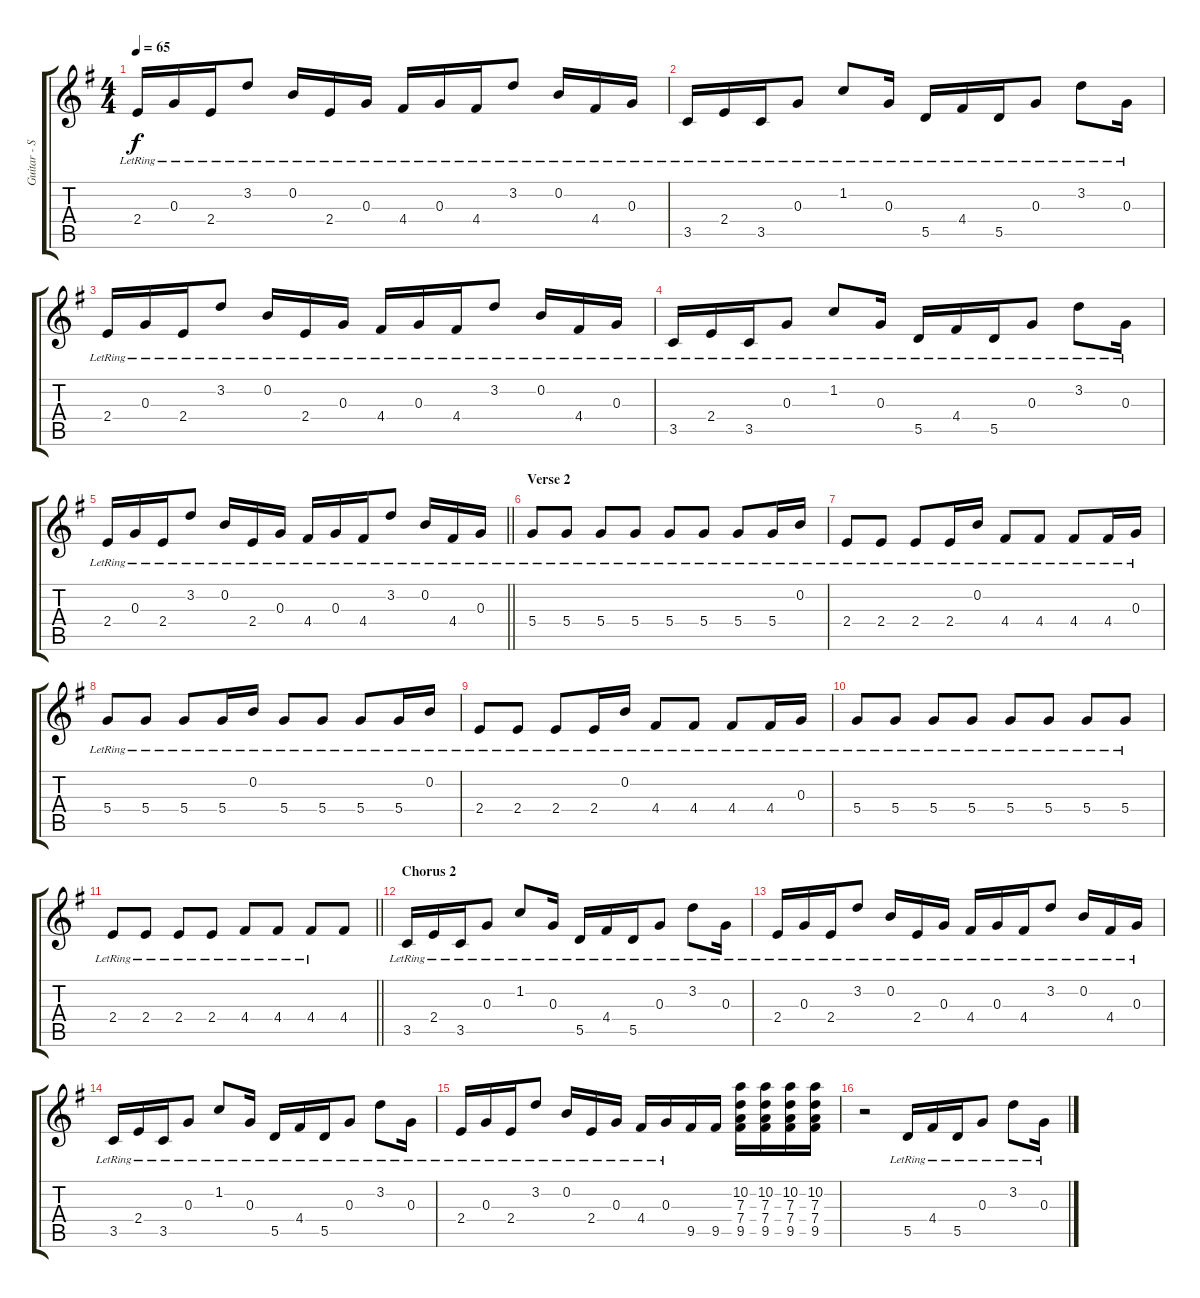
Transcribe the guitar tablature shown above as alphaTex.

\track ("Guitar - Simon Neil" "Guitar - S") {instrument electricguitarclean}
\staff {score tabs}
\tuning (E4 B3 G3 D3 A2 D2) {hide}
\ts (4 4)
\tempo 65
\clef g2
\ks g
2.4{lr}.16{dy f} 0.3{lr}.16 2.4{lr}.16 3.2{lr}.8 0.2{lr}.16 2.4{lr}.16 0.3{lr}.16 4.4{lr}.16 0.3{lr}.16 4.4{lr}.16 3.2{lr}.8 0.2{lr}.16 4.4{lr}.16 0.3{lr}.16 |
3.5{lr}.16 2.4{lr}.16 3.5{lr}.16 0.3{lr}.8 1.2{lr}.8 0.3{lr}.16 5.5{lr}.16 4.4{lr}.16 5.5{lr}.16 0.3{lr}.8 3.2{lr}.8 0.3{lr}.16 |
2.4{lr}.16 0.3{lr}.16 2.4{lr}.16 3.2{lr}.8 0.2{lr}.16 2.4{lr}.16 0.3{lr}.16 4.4{lr}.16 0.3{lr}.16 4.4{lr}.16 3.2{lr}.8 0.2{lr}.16 4.4{lr}.16 0.3{lr}.16 |
3.5{lr}.16 2.4{lr}.16 3.5{lr}.16 0.3{lr}.8 1.2{lr}.8 0.3{lr}.16 5.5{lr}.16 4.4{lr}.16 5.5{lr}.16 0.3{lr}.8 3.2{lr}.8 0.3{lr}.16 |
\barLineRight lightlight
2.4{lr}.16 0.3{lr}.16 2.4{lr}.16 3.2{lr}.8 0.2{lr}.16 2.4{lr}.16 0.3{lr}.16 4.4{lr}.16 0.3{lr}.16 4.4{lr}.16 3.2{lr}.8 0.2{lr}.16 4.4{lr}.16 0.3{lr}.16 |
\section ("" "Verse 2")
5.4{lr}.8 5.4{lr}.8 5.4{lr}.8 5.4{lr}.8 5.4{lr}.8 5.4{lr}.8 5.4{lr}.8 5.4{lr}.16 0.2{lr}.16 |
2.4{lr}.8 2.4{lr}.8 2.4{lr}.8 2.4{lr}.16 0.2{lr}.16 4.4{lr}.8 4.4{lr}.8 4.4{lr}.8 4.4{lr}.16 0.3{lr}.16 |
5.4{lr}.8 5.4{lr}.8 5.4{lr}.8 5.4{lr}.16 0.2{lr}.16 5.4{lr}.8 5.4{lr}.8 5.4{lr}.8 5.4{lr}.16 0.2{lr}.16 |
2.4{lr}.8 2.4{lr}.8 2.4{lr}.8 2.4{lr}.16 0.2{lr}.16 4.4{lr}.8 4.4{lr}.8 4.4{lr}.8 4.4{lr}.16 0.3{lr}.16 |
5.4{lr}.8 5.4{lr}.8 5.4{lr}.8 5.4{lr}.8 5.4{lr}.8 5.4{lr}.8 5.4{lr}.8 5.4{lr}.8 |
\barLineRight lightlight
2.4{lr}.8 2.4{lr}.8 2.4{lr}.8 2.4{lr}.8 4.4{lr}.8 4.4{lr}.8 4.4{lr}.8 4.4.8 |
\section ("" "Chorus 2")
3.5{lr}.16 2.4{lr}.16 3.5{lr}.16 0.3{lr}.8 1.2{lr}.8 0.3{lr}.16 5.5{lr}.16 4.4{lr}.16 5.5{lr}.16 0.3{lr}.8 3.2{lr}.8 0.3{lr}.16 |
2.4{lr}.16 0.3{lr}.16 2.4{lr}.16 3.2{lr}.8 0.2{lr}.16 2.4{lr}.16 0.3{lr}.16 4.4{lr}.16 0.3{lr}.16 4.4{lr}.16 3.2{lr}.8 0.2{lr}.16 4.4{lr}.16 0.3{lr}.16 |
3.5{lr}.16 2.4{lr}.16 3.5{lr}.16 0.3{lr}.8 1.2{lr}.8 0.3{lr}.16 5.5{lr}.16 4.4{lr}.16 5.5{lr}.16 0.3{lr}.8 3.2{lr}.8 0.3{lr}.16 |
2.4{lr}.16 0.3{lr}.16 2.4{lr}.16 3.2{lr}.8 0.2{lr}.16 2.4{lr}.16 0.3{lr}.16 4.4{lr}.16 0.3{lr}.16 9.5.16 9.5.16 (10.2 7.3 7.4 9.5).16 (10.2 7.3 7.4 9.5).16 (10.2 7.3 7.4 9.5).16 (10.2 7.3 7.4 9.5).16 |
r.2 5.5{lr}.16 4.4{lr}.16 5.5{lr}.16 0.3{lr}.8 3.2{lr}.8 0.3{lr}.16
